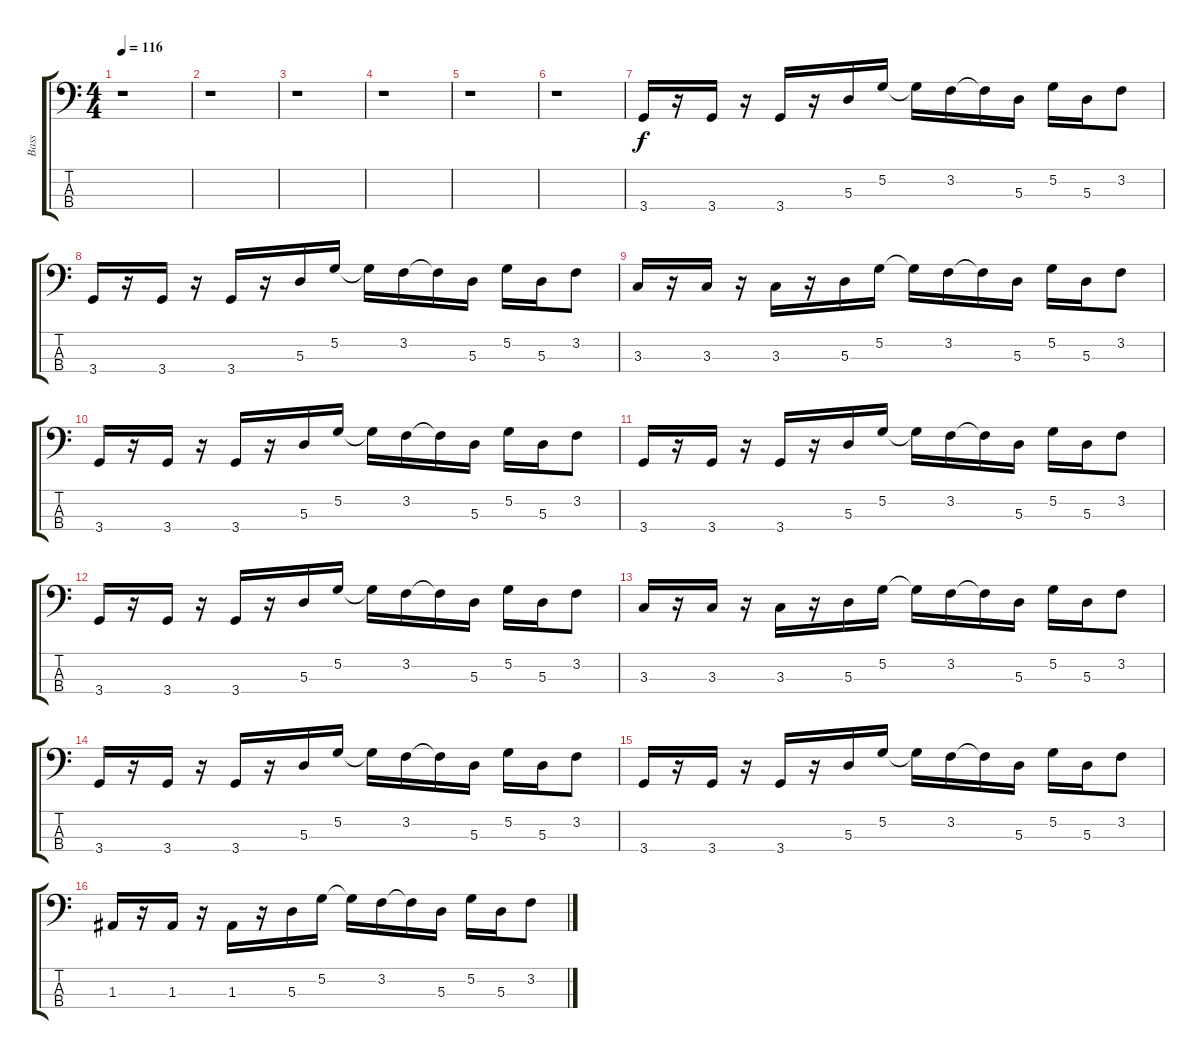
\track ("Bass" "Bass") {instrument electricbassfinger}
\staff {score tabs}
\tuning (G2 D2 A1 E1) {hide}
\ts (4 4)
\tempo 116
\clef f4
\ks c
r.1{dy f instrument electricbassfinger} |
r.1 |
r.1 |
r.1 |
r.1 |
r.1 |
3.4.16 r.16 3.4.16 r.16 3.4.16 r.16 5.3.16 5.2.16 5.2{t}.16 3.2.16 3.2{t}.16 5.3.16 5.2.16 5.3.16 3.2.8 |
3.4.16 r.16 3.4.16 r.16 3.4.16 r.16 5.3.16 5.2.16 5.2{t}.16 3.2.16 3.2{t}.16 5.3.16 5.2.16 5.3.16 3.2.8 |
3.3.16 r.16 3.3.16 r.16 3.3.16 r.16 5.3.16 5.2.16 5.2{t}.16 3.2.16 3.2{t}.16 5.3.16 5.2.16 5.3.16 3.2.8 |
3.4.16 r.16 3.4.16 r.16 3.4.16 r.16 5.3.16 5.2.16 5.2{t}.16 3.2.16 3.2{t}.16 5.3.16 5.2.16 5.3.16 3.2.8 |
3.4.16 r.16 3.4.16 r.16 3.4.16 r.16 5.3.16 5.2.16 5.2{t}.16 3.2.16 3.2{t}.16 5.3.16 5.2.16 5.3.16 3.2.8 |
3.4.16 r.16 3.4.16 r.16 3.4.16 r.16 5.3.16 5.2.16 5.2{t}.16 3.2.16 3.2{t}.16 5.3.16 5.2.16 5.3.16 3.2.8 |
3.3.16 r.16 3.3.16 r.16 3.3.16 r.16 5.3.16 5.2.16 5.2{t}.16 3.2.16 3.2{t}.16 5.3.16 5.2.16 5.3.16 3.2.8 |
3.4.16 r.16 3.4.16 r.16 3.4.16 r.16 5.3.16 5.2.16 5.2{t}.16 3.2.16 3.2{t}.16 5.3.16 5.2.16 5.3.16 3.2.8 |
3.4.16 r.16 3.4.16 r.16 3.4.16 r.16 5.3.16 5.2.16 5.2{t}.16 3.2.16 3.2{t}.16 5.3.16 5.2.16 5.3.16 3.2.8 |
1.3.16 r.16 1.3.16 r.16 1.3.16 r.16 5.3.16 5.2.16 5.2{t}.16 3.2.16 3.2{t}.16 5.3.16 5.2.16 5.3.16 3.2.8
